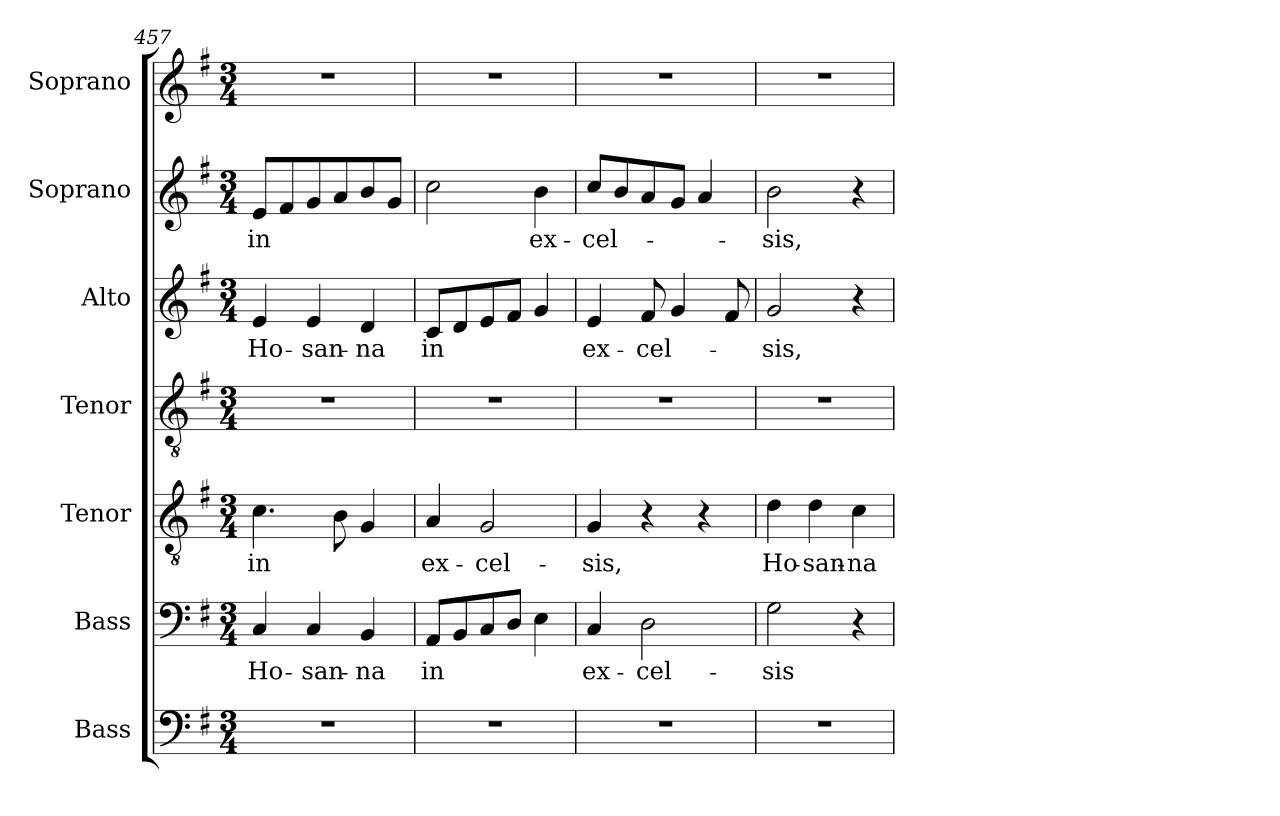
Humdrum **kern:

**kern	**kern	**text	**kern	**text	**kern	**kern	**text	**kern	**text	**kern
*part7	*part6	*part6	*part5	*part5	*part4	*part3	*part3	*part2	*part2	*part1
*staff7	*staff6	*staff6	*staff5	*staff5	*staff4	*staff3	*staff3	*staff2	*staff2	*staff1
*I"Bass	*I"Bass	*	*I"Tenor	*	*I"Tenor	*I"Alto	*	*I"Soprano	*	*I"Soprano
*I'B.	*I'B.	*	*I'T.	*	*I'T.	*I'A.	*	*I'S.	*	*I'S.
*clefF4	*clefF4	*	*clefGv2	*	*clefGv2	*clefG2	*	*clefG2	*	*clefG2
*	*	*	*ITrd7c12	*	*ITrd7c12	*	*	*	*	*
*k[f#]	*k[f#]	*	*k[f#]	*	*k[f#]	*k[f#]	*	*k[f#]	*	*k[f#]
*G:	*G:	*	*G:	*	*G:	*G:	*	*G:	*	*G:
*M3/4	*M3/4	*	*M3/4	*	*M3/4	*M3/4	*	*M3/4	*	*M3/4
=457	=457	=457	=457	=457	=457	=457	=457	=457	=457	=457
!LO:N:vis=1	!	!	!	!	!	!	!	!	!	!
!	!	!LO:LY:b:color=#000000	!	!	!	!	!	!	!	!
!	!	!	!	!LO:LY:b:color=#000000	!LO:N:vis=1	!	!	!	!	!
!	!	!	!	!	!	!	!LO:LY:b:color=#000000	!	!	!
!	!	!	!	!	!	!	!	!	!LO:LY:b:color=#000000	!LO:N:vis=1
2.r	4Ci/	Ho-	4.Ci\	in	2.r	4ei/	Ho-	8ei/L	in	2.r
.	.	.	.	.	.	.	.	8f#i/	.	.
!	!	!LO:LY:b:color=#000000	!	!	!	!	!	!	!	!
!	!	!	!	!	!	!	!LO:LY:b:color=#000000	!	!	!
.	4Ci/	-san-	.	.	.	4ei/	-san-	8gi/	.	.
.	.	.	8BBi\	.	.	.	.	8ai/	.	.
!	!	!LO:LY:b:color=#000000	!	!	!	!	!	!	!	!
!	!	!	!	!	!	!	!LO:LY:b:color=#000000	!	!	!
.	4BBi/	-na	4GGi/	.	.	4di/	-na	8bi/	.	.
.	.	.	.	.	.	.	.	8gi/J	.	.
=458	=458	=458	=458	=458	=458	=458	=458	=458	=458	=458
!LO:N:vis=1	!	!	!	!	!	!	!	!	!	!
!	!	!LO:LY:b:color=#000000	!	!	!	!	!	!	!	!
!	!	!	!	!LO:LY:b:color=#000000	!LO:N:vis=1	!	!	!	!	!
!	!	!	!	!	!	!	!LO:LY:b:color=#000000	!	!	!LO:N:vis=1
2.r	8AAi/L	in	4AAi/	ex-	2.r	8ci/L	in	2cci\	.	2.r
.	8BBi/	.	.	.	.	8di/	.	.	.	.
!	!	!	!	!LO:LY:b:color=#000000	!	!	!	!	!	!
.	8Ci/	.	2GGi/	-cel-	.	8ei/	.	.	.	.
.	8Di/J	.	.	.	.	8f#i/J	.	.	.	.
!	!	!	!	!	!	!	!	!	!LO:LY:b:color=#000000	!
.	4Ei\	.	.	.	.	4gi/	.	4bi\	ex-	.
!!LO:PB:g=z
=459	=459	=459	=459	=459	=459	=459	=459	=459	=459	=459
!LO:N:vis=1	!	!	!	!	!	!	!	!	!	!
!	!	!LO:LY:b:color=#000000	!	!	!	!	!	!	!	!
!	!	!	!	!LO:LY:b:color=#000000	!LO:N:vis=1	!	!	!	!	!
!	!	!	!	!	!	!	!LO:LY:b:color=#000000	!	!	!
!	!	!	!	!	!	!	!	!	!LO:LY:b:color=#000000	!LO:N:vis=1
2.r	4Ci/	ex-	4GGi/	-sis,	2.r	4ei/	ex-	8cci/L	-cel-	2.r
.	.	.	.	.	.	.	.	8bi/	.	.
!	!	!LO:LY:b:color=#000000	!	!	!	!	!	!	!	!
!	!	!	!	!	!	!	!LO:LY:b:color=#000000	!	!	!
.	2Di\	-cel-	4r	.	.	8f#i/	-cel-	8ai/	.	.
.	.	.	.	.	.	4gi/	.	8gi/J	.	.
.	.	.	4r	.	.	.	.	4ai/	.	.
.	.	.	.	.	.	8f#i/	.	.	.	.
=460	=460	=460	=460	=460	=460	=460	=460	=460	=460	=460
!LO:N:vis=1	!	!	!	!	!	!	!	!	!	!
!	!	!LO:LY:b:color=#000000	!	!	!	!	!	!	!	!
!	!	!	!	!LO:LY:b:color=#000000	!LO:N:vis=1	!	!	!	!	!
!	!	!	!	!	!	!	!LO:LY:b:color=#000000	!	!	!
!	!	!	!	!	!	!	!	!	!LO:LY:b:color=#000000	!LO:N:vis=1
2.r	2Gi\	-sis	4Di\	Ho-	2.r	2gi/	-sis,	2bi\	-sis,	2.r
!	!	!	!	!LO:LY:b:color=#000000	!	!	!	!	!	!
.	.	.	4Di\	-san-	.	.	.	.	.	.
!	!	!	!	!LO:LY:b:color=#000000	!	!	!	!	!	!
.	4r	.	4Ci\	-na	.	4r	.	4r	.	.
=	=	=	=	=	=	=	=	=	=	=
*-	*-	*-	*-	*-	*-	*-	*-	*-	*-	*-
